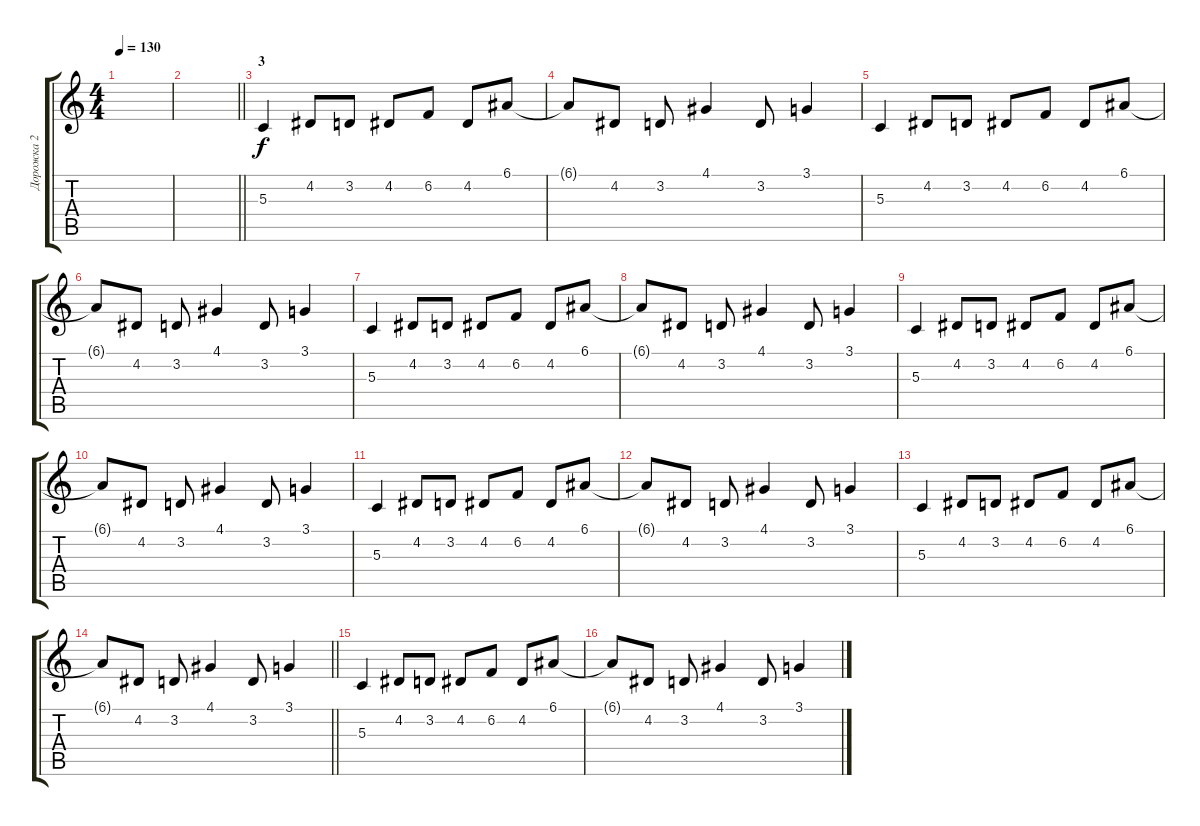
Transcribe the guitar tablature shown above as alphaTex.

\track ("Дорожка 2" "Дорожка 2") {instrument synthbrass1}
\staff {score tabs}
\tuning (E4 B3 G3 D3 A2 E2) {hide}
\ts (4 4)
\tempo 130
\clef g2
\ks c
|
\barLineRight lightlight
|
\section ("" "3")
5.3.4 4.2.8 3.2.8 4.2.8 6.2.8 4.2.8 6.1.8 |
6.1{t}.8 4.2.8 3.2.8 4.1.4 3.2.8 3.1.4 |
5.3.4 4.2.8 3.2.8 4.2.8 6.2.8 4.2.8 6.1.8 |
6.1{t}.8 4.2.8 3.2.8 4.1.4 3.2.8 3.1.4 |
5.3.4 4.2.8 3.2.8 4.2.8 6.2.8 4.2.8 6.1.8 |
6.1{t}.8 4.2.8 3.2.8 4.1.4 3.2.8 3.1.4 |
5.3.4 4.2.8 3.2.8 4.2.8 6.2.8 4.2.8 6.1.8 |
6.1{t}.8 4.2.8 3.2.8 4.1.4 3.2.8 3.1.4 |
5.3.4 4.2.8 3.2.8 4.2.8 6.2.8 4.2.8 6.1.8 |
6.1{t}.8 4.2.8 3.2.8 4.1.4 3.2.8 3.1.4 |
5.3.4 4.2.8 3.2.8 4.2.8 6.2.8 4.2.8 6.1.8 |
\barLineRight lightlight
6.1{t}.8 4.2.8 3.2.8 4.1.4 3.2.8 3.1.4 |
5.3.4 4.2.8 3.2.8 4.2.8 6.2.8 4.2.8 6.1.8 |
6.1{t}.8 4.2.8 3.2.8 4.1.4 3.2.8 3.1.4
